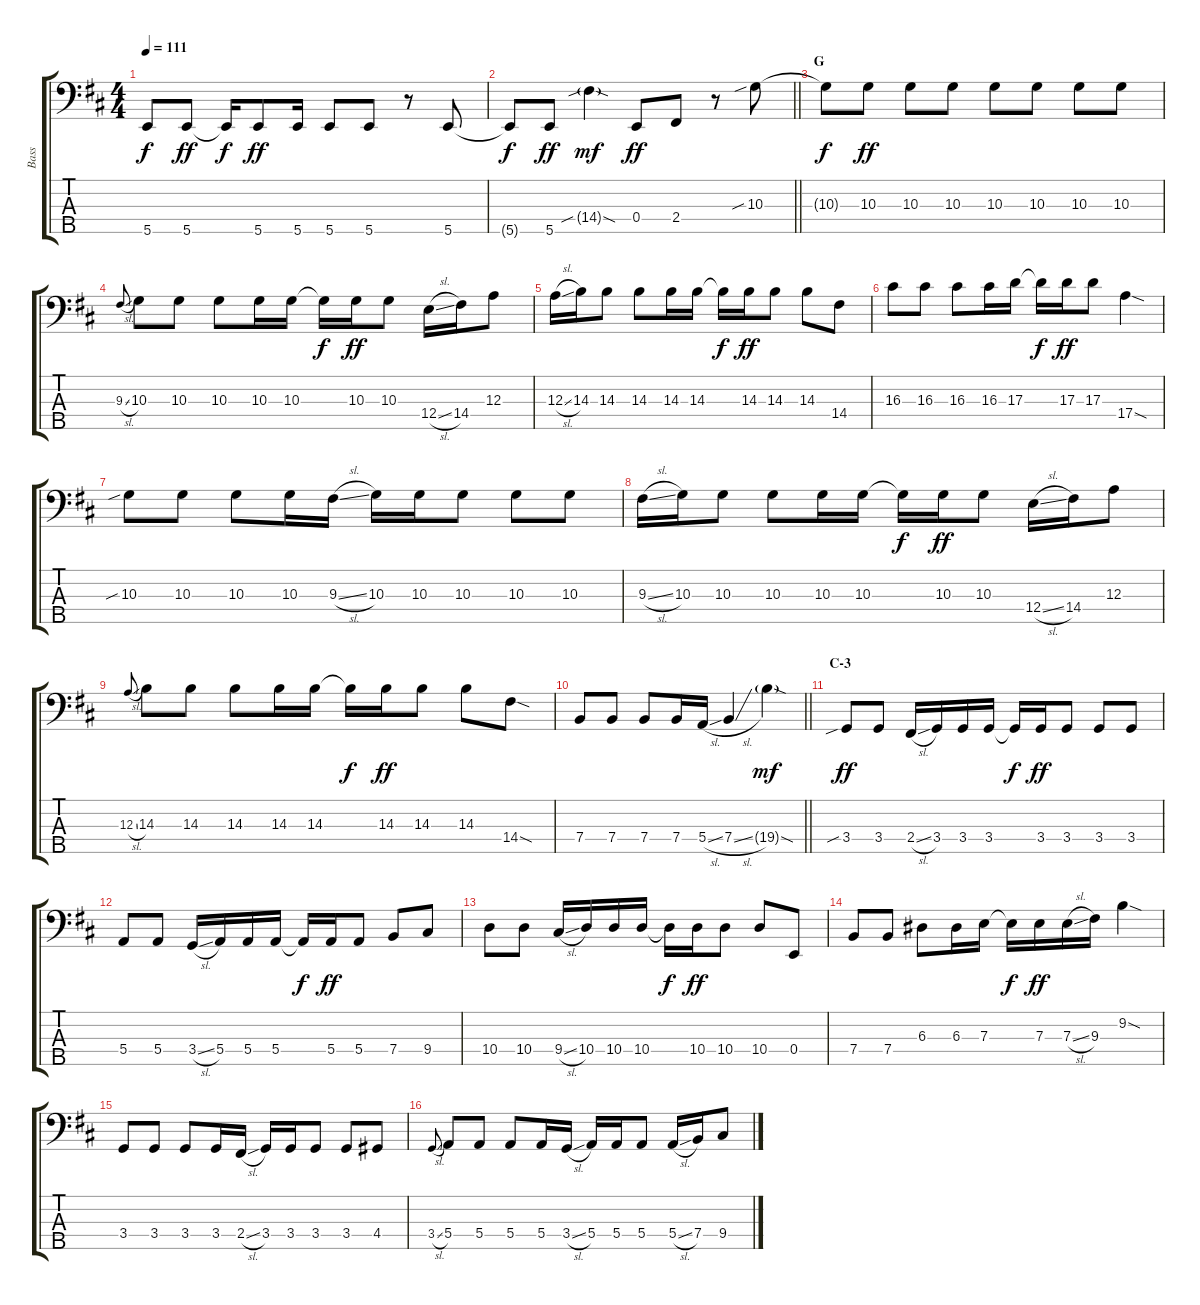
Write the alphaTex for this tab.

\track ("Bass" "Bass") {instrument electricbasspick}
\staff {score tabs}
\tuning (G2 D2 A1 E1 B0) {hide}
\ts (4 4)
\tempo 111
\clef f4
\ks d
5.5{t}.8{dy f} 5.5.8{dy ff} 5.5{t}.16{dy f} 5.5.8{dy ff} 5.5.16 5.5.8 5.5.8 r.8 5.5.8 |
\barLineRight lightlight
5.5{t}.8{dy f} 5.5.8{dy ff} 14.4{sib sod g}.4{dy mf} 0.4.8{dy ff} 2.4.8 r.8 10.3{sib}.8 |
\section ("" "G")
10.3{t}.8{dy f} 10.3.8{dy ff} 10.3.8 10.3.8 10.3.8 10.3.8 10.3.8 10.3.8 |
9.3{sl}.8{gr onbeat} 10.3.8 10.3.8 10.3.8 10.3.16 10.3.16 10.3{t}.16{dy f} 10.3.16{dy ff} 10.3.8 12.4{sl}.16 14.4.16 12.3.8 |
12.3{sl}.16 14.3.16 14.3.8 14.3.8 14.3.16 14.3.16 14.3{t}.16{dy f} 14.3.16{dy ff} 14.3.8 14.3.8 14.4.8 |
16.3.8 16.3.8 16.3.8 16.3.16 17.3.16 17.3{t}.16{dy f} 17.3.16{dy ff} 17.3.8 17.4{sod}.4 |
10.3{sib}.8 10.3.8 10.3.8 10.3.16 9.3{sl}.16 10.3.16 10.3.16 10.3.8 10.3.8 10.3.8 |
9.3{sl}.16 10.3.16 10.3.8 10.3.8 10.3.16 10.3.16 10.3{t}.16{dy f} 10.3.16{dy ff} 10.3.8 12.4{sl}.16 14.4.16 12.3.8 |
12.3{sl}.8{gr onbeat} 14.3.8 14.3.8 14.3.8 14.3.16 14.3.16 14.3{t}.16{dy f} 14.3.16{dy ff} 14.3.8 14.3.8 14.4{sod}.8 |
\barLineRight lightlight
7.4.8 7.4.8 7.4.8 7.4.16 5.4{sl}.16 7.4{sl}.4 19.4{sod g}.4{dy mf} |
\section ("" "C-3")
3.4{sib}.8{dy ff} 3.4.8 2.4{sl}.16 3.4.16 3.4.16 3.4.16 3.4{t}.16{dy f} 3.4.16{dy ff} 3.4.8 3.4.8 3.4.8 |
5.4.8 5.4.8 3.4{sl}.16 5.4.16 5.4.16 5.4.16 5.4{t}.16{dy f} 5.4.16{dy ff} 5.4.8 7.4.8 9.4.8 |
10.4.8 10.4.8 9.4{sl}.16 10.4.16 10.4.16 10.4.16 10.4{t}.16{dy f} 10.4.16{dy ff} 10.4.8 10.4.8 0.4.8 |
7.4.8 7.4.8 6.3.8 6.3.16 7.3.16 7.3{t}.16{dy f} 7.3.16{dy ff} 7.3{sl}.16 9.3.16 9.2{sod}.4 |
3.4.8 3.4.8 3.4.8 3.4.16 2.4{sl}.16 3.4.16 3.4.16 3.4.8 3.4.8 4.4.8 |
3.4{sl}.8{gr onbeat} 5.4.8 5.4.8 5.4.8 5.4.16 3.4{sl}.16 5.4.16 5.4.16 5.4.8 5.4{sl}.16 7.4.16 9.4.8
